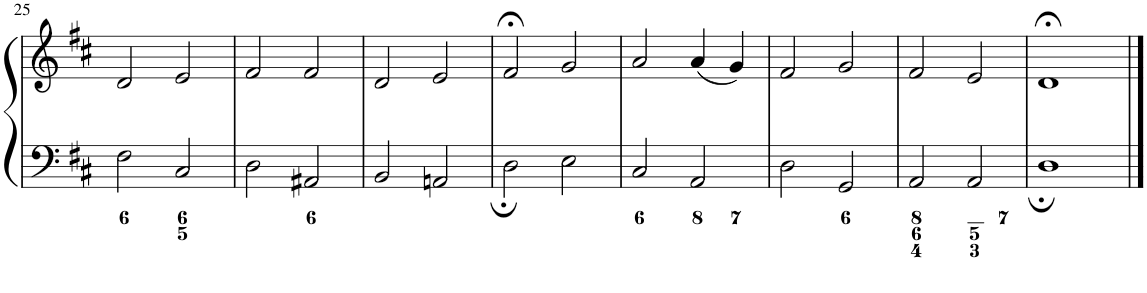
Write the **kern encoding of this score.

**kern	**kern
*part1	*part1
*staff2	*staff1
*I"Piano	*
*I'Pno.	*
!!LO:PB:g=z
*clefF4	*clefG2
*k[f#c#]	*k[f#c#]
*M4/4	*M4/4
*met(c)	*met(c)
=25	=25
2F#\	2d/
2C#/	2e/
=26	=26
2D\	2f#/
2AA#X/	2f#/
=27	=27
2BB/	2d/
2AAn/	2e/
=28	=28
2D\	2f#;</
2E\	2g/
=29	=29
2C#/	2a/
2AA/	(4a/
.	4g/)
=30	=30
2D\	2f#/
2GG/	2g/
=31	=31
2AA/	2f#/
2AA/	2e/
=32	=32
1D	1d;<
==	==
*-	*-
